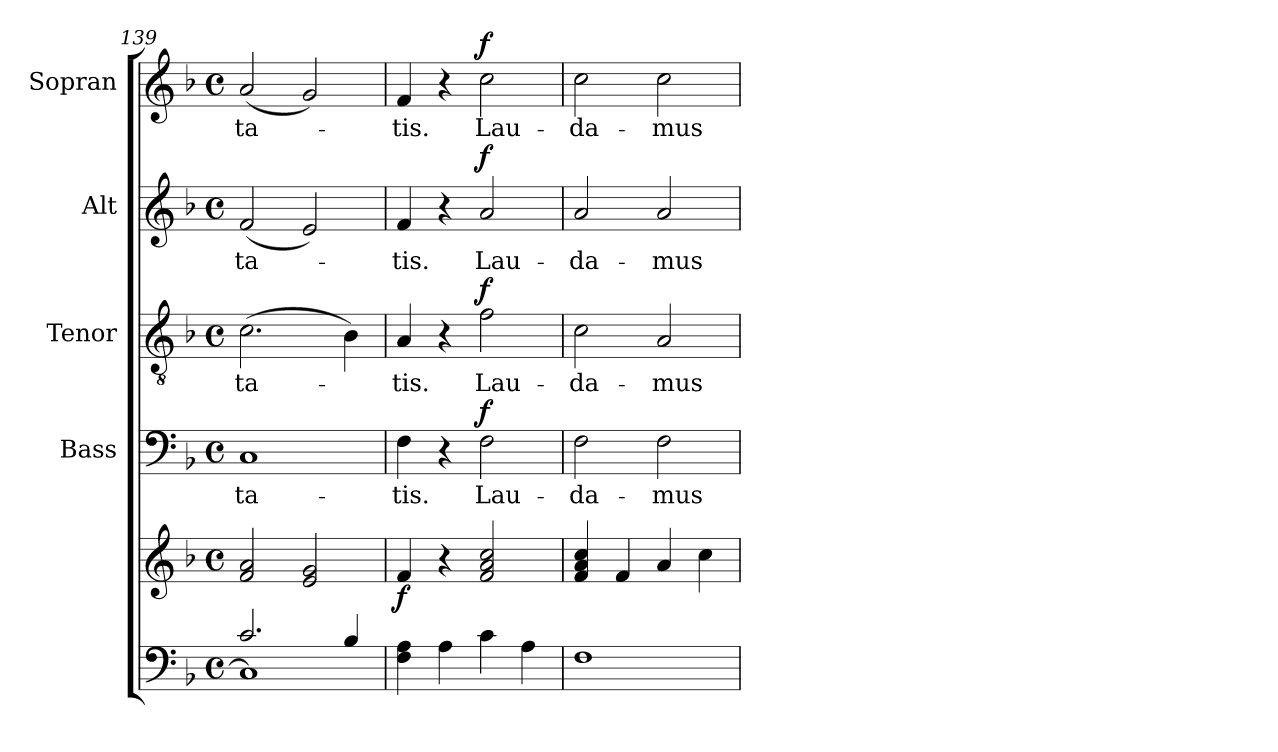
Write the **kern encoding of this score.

**kern	**kern	**dynam	**kern	**text	**dynam	**kern	**text	**dynam	**kern	**text	**dynam	**kern	**text	**dynam
*part5	*part5	*part5	*part4	*part4	*part4	*part3	*part3	*part3	*part2	*part2	*part2	*part1	*part1	*part1
*staff6	*staff5	*staff5/6	*staff4	*staff4	*staff4	*staff3	*staff3	*staff3	*staff2	*staff2	*staff2	*staff1	*staff1	*staff1
*	*	*	*I"Bass	*	*	*I"Tenor	*	*	*I"Alt	*	*	*I"Sopran	*	*
*	*	*	*I'B.	*	*	*I'T.	*	*	*I'A.	*	*	*I'S.	*	*
*clefF4	*clefG2	*	*clefF4	*	*	*clefGv2	*	*	*clefG2	*	*	*clefG2	*	*
*k[b-]	*k[b-]	*	*k[b-]	*	*	*k[b-]	*	*	*k[b-]	*	*	*k[b-]	*	*
*F:	*F:	*	*F:	*	*	*F:	*	*	*F:	*	*	*F:	*	*
*M4/4	*M4/4	*	*M4/4	*	*	*M4/4	*	*	*M4/4	*	*	*M4/4	*	*
*met(c)	*met(c)	*	*met(c)	*	*	*met(c)	*	*	*met(c)	*	*	*met(c)	*	*
=139	=139	=139	=139	=139	=139	=139	=139	=139	=139	=139	=139	=139	=139	=139
*^	*	*	*	*	*	*	*	*	*	*	*	*	*	*
!	!	!	!	!	!LO:LY:b	!	!	!LO:LY:b	!	!	!LO:LY:b	!	!	!LO:LY:b	!
2.c/	1C]	2f/ 2a/	.	1C	-ta-	.	(>2.c\	-ta-	.	(<2f/	-ta-	.	(<2a/	-ta-	.
.	.	2e/ 2g/	.	.	.	.	.	.	.	2e/)	.	.	2g/)	.	.
4B-/	.	.	.	.	.	.	4B-\)	.	.	.	.	.	.	.	.
*v	*v	*	*	*	*	*	*	*	*	*	*	*	*	*	*
=140	=140	=140	=140	=140	=140	=140	=140	=140	=140	=140	=140	=140	=140	=140
!	!	!LO:DY:b	!	!LO:LY:b	!	!	!LO:LY:b	!	!	!LO:LY:b	!	!	!LO:LY:b	!
4F\ 4A\	4f/	f	4F\	-tis.	.	4A/	-tis.	.	4f/	-tis.	.	4f/	-tis.	.
4A\	4r	.	4r	.	.	4r	.	.	4r	.	.	4r	.	.
!	!	!	!	!LO:LY:b	!LO:DY:a	!	!LO:LY:b	!LO:DY:a	!	!LO:LY:b	!LO:DY:a	!	!LO:LY:b	!LO:DY:a
4c\	2f/ 2a/ 2cc/	.	2F\	Lau-	f	2f\	Lau-	f	2a/	Lau-	f	2cc\	Lau-	f
4A\	.	.	.	.	.	.	.	.	.	.	.	.	.	.
!!LO:PB:g=z
=141	=141	=141	=141	=141	=141	=141	=141	=141	=141	=141	=141	=141	=141	=141
!	!	!	!	!LO:LY:b	!	!	!LO:LY:b	!	!	!LO:LY:b	!	!	!LO:LY:b	!
1F	4f/ 4a/ 4cc/	.	2F\	-da-	.	2c\	-da-	.	2a/	-da-	.	2cc\	-da-	.
.	4f/	.	.	.	.	.	.	.	.	.	.	.	.	.
!	!	!	!	!LO:LY:b	!	!	!LO:LY:b	!	!	!LO:LY:b	!	!	!LO:LY:b	!
.	4a/	.	2F\	-mus	.	2A/	-mus	.	2a/	-mus	.	2cc\	-mus	.
.	4cc\	.	.	.	.	.	.	.	.	.	.	.	.	.
=	=	=	=	=	=	=	=	=	=	=	=	=	=	=
*-	*-	*-	*-	*-	*-	*-	*-	*-	*-	*-	*-	*-	*-	*-
